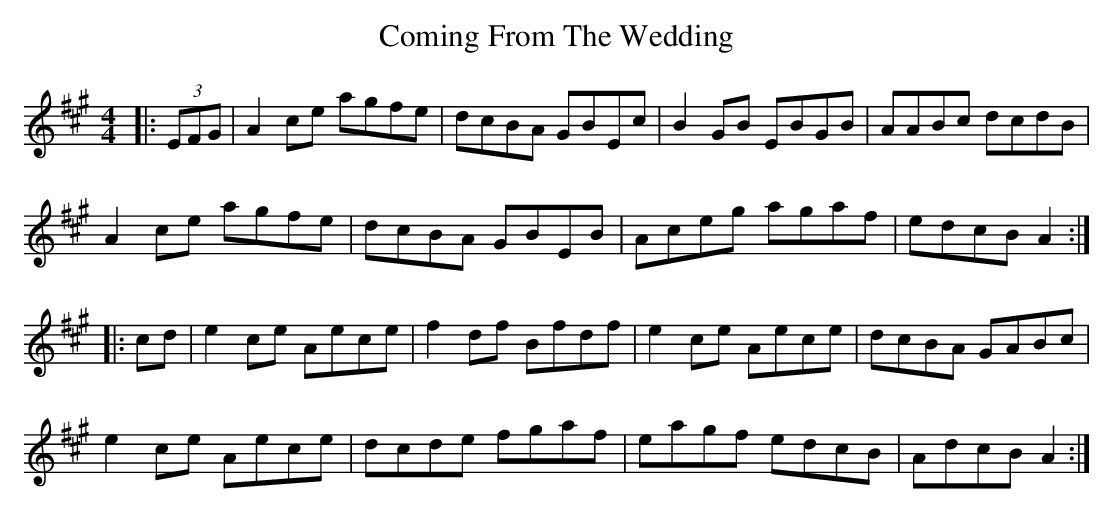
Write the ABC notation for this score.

X:1
T: Coming From The Wedding
M: 4/4
L: 1/8
K: Amaj
|:(3EFG|A2ce agfe|dcBA GBEc|B2GB EBGB|AABc dcdB|
A2ce agfe|dcBA GBEB|Aceg agaf|edcB A2:|
|:cd|e2ce Aece|f2df Bfdf|e2 ce Aece|dcBA GABc|
e2ce Aece|dcde fgaf|eagf edcB|AdcB A2:|
